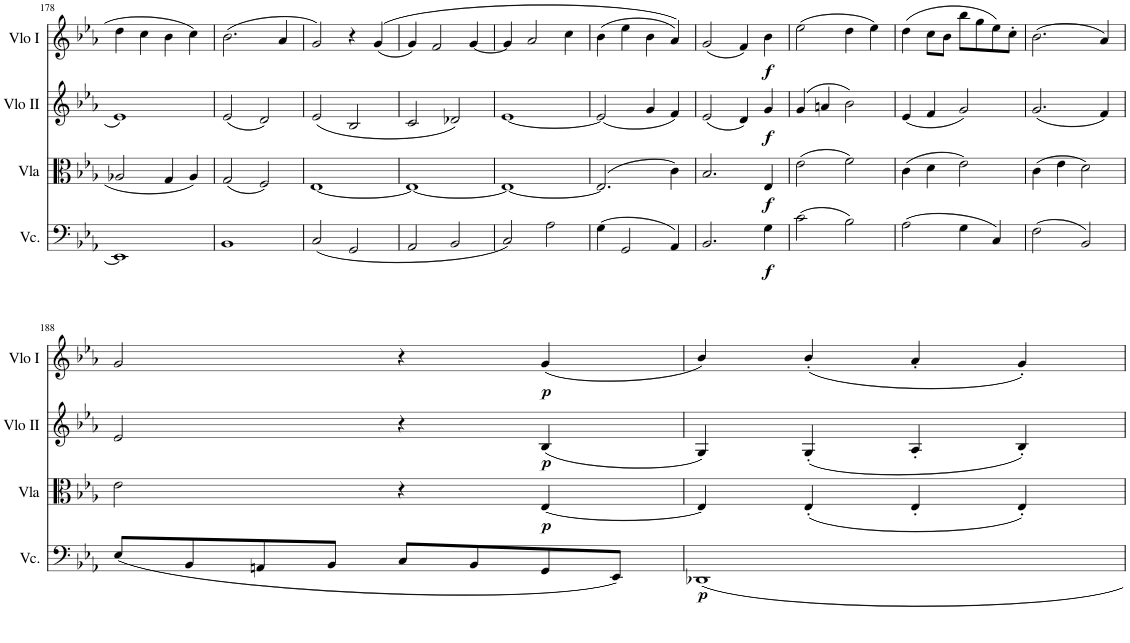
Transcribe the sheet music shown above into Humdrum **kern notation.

**kern	**dynam	**kern	**dynam	**kern	**dynam	**kern	**dynam
*part4	*part4	*part3	*part3	*part2	*part2	*part1	*part1
*staff4	*staff4	*staff3	*staff3	*staff2	*staff2	*staff1	*staff1
*I"Violoncello	*	*I"Viola	*	*I"Violino II	*	*I"Violino I	*
*I'Vc.	*	*I'Vla	*	*I'Vlo II	*	*I'Vlo I	*
!!LO:PB:g=z
*clefF4	*	*clefC3	*	*clefG2	*	*clefG2	*
*k[b-e-a-]	*	*k[b-e-a-]	*	*k[b-e-a-]	*	*k[b-e-a-]	*
*M4/4	*	*M4/4	*	*M4/4	*	*M4/4	*
*met(c)	*	*met(c)	*	*met(c)	*	*met(c)	*
=178	=178	=178	=178	=178	=178	=178	=178
1EE-]	.	2A-X/	.	1e-	.	4dd\	.
.	.	.	.	.	.	4cc\	.
.	.	4G/	.	.	.	4b-\	.
.	.	4A-/	.	.	.	4cc\	.
=179	=179	=179	=179	=179	=179	=179	=179
1BB-	.	(2G/	.	(2e-/	.	(2.b-\	.
.	.	2F/)	.	2d/)	.	.	.
.	.	.	.	.	.	4a-/	.
=180	=180	=180	=180	=180	=180	=180	=180
(2C/	.	[1E-	.	(2e-/	.	2g/)	.
2GG/	.	.	.	2B-/	.	4r	.
.	.	.	.	.	.	((4g/	.
=181	=181	=181	=181	=181	=181	=181	=181
2AA-/	.	1E-_	.	2c/	.	4g/)	.
.	.	.	.	.	.	2f/	.
2BB-/	.	.	.	2d-X/)	.	.	.
.	.	.	.	.	.	[4g/	.
=182	=182	=182	=182	=182	=182	=182	=182
2C/)	.	1E-_	.	[1e-	.	4g/]	.
.	.	.	.	.	.	2a-/	.
2A-\	.	.	.	.	.	.	.
.	.	.	.	.	.	4cc\	.
=183	=183	=183	=183	=183	=183	=183	=183
(4G\	.	(2.E-/]	.	(2e-/]	.	(4b-\	.
2GG/	.	.	.	.	.	4ee-\	.
.	.	.	.	4g/	.	4b-\	.
4AA-/)	.	4c\)	.	4f/)	.	4a-/))	.
=184	=184	=184	=184	=184	=184	=184	=184
2.BB-/	.	2.B-/	.	(2e-/	.	(2g/	.
.	.	.	.	4d/)	.	4f/)	.
!	!LO:DY:b	!	!LO:DY:b	!	!LO:DY:b	!	!LO:DY:b
4G\	f	4E-/	f	4g/	f	4b-\	f
=185	=185	=185	=185	=185	=185	=185	=185
(2c\	.	(2e-\	.	(4g/	.	(2ee-\	.
.	.	.	.	4an/	.	.	.
2B-\)	.	2f\)	.	2b-\)	.	4dd\	.
.	.	.	.	.	.	4ee-\)	.
=186	=186	=186	=186	=186	=186	=186	=186
(2A-\	.	(4c\	.	(4e-/	.	(4dd\	.
.	.	4d\	.	4f/	.	8cc\L	.
.	.	.	.	.	.	8b-\J	.
4G\	.	2e-\)	.	2g/)	.	8bb-\L	.
.	.	.	.	.	.	8gg\	.
4C/)	.	.	.	.	.	8ee-\)	.
.	.	.	.	.	.	8cc'\J	.
=187	=187	=187	=187	=187	=187	=187	=187
(2F\	.	(4c\	.	(2.g/	.	(2.b-\	.
.	.	4e-\	.	.	.	.	.
2BB-/)	.	2d\)	.	.	.	.	.
.	.	.	.	4f/)	.	4a-/)	.
!!LO:LB:g=z
=188	=188	=188	=188	=188	=188	=188	=188
(8E-/L	.	2e-\	.	2e-/	.	2g/	.
8BB-/	.	.	.	.	.	.	.
8AAn/	.	.	.	.	.	.	.
8BB-/J	.	.	.	.	.	.	.
8C/L	.	4r	.	4r	.	4r	.
8BB-/	.	.	.	.	.	.	.
!	!	!	!LO:DY:b	!	!LO:DY:b	!	!LO:DY:b
8GG/	.	[4E-/	p	(4B-/	p	(4g/	p
8EE-/J)	.	.	.	.	.	.	.
=189	=189	=189	=189	=189	=189	=189	=189
!	!LO:DY:b	!	!	!	!	!	!
1DD-X	p	4E-/]	.	4G/)	.	4b-/)	.
.	.	(4E-'/	.	(4G'/	.	(4b-'/	.
.	.	4E-'/	.	4A-'/	.	4a-'/	.
.	.	4E-'/)	.	4B-'/)	.	4g'/)	.
=	=	=	=	=	=	=	=
*-	*-	*-	*-	*-	*-	*-	*-
